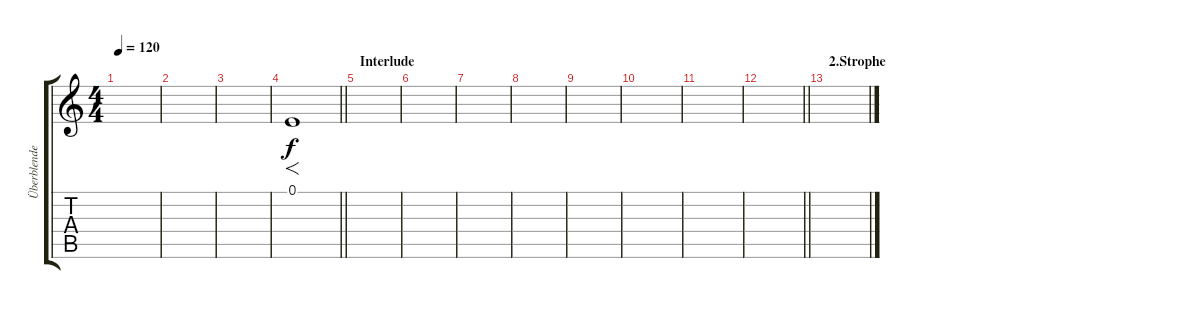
\track ("Überblende" "Überblende") {instrument applause}
\staff {score tabs}
\tuning (E4 B3 G3 D3 A2 E2) {hide}
\ts (4 4)
\tempo 120
\clef g2
\ks c
|
|
|
\barLineRight lightlight
0.1.1{f} |
\section ("" "Interlude")
|
|
|
|
|
|
|
\barLineRight lightlight
|
\section ("" "2.Strophe")
